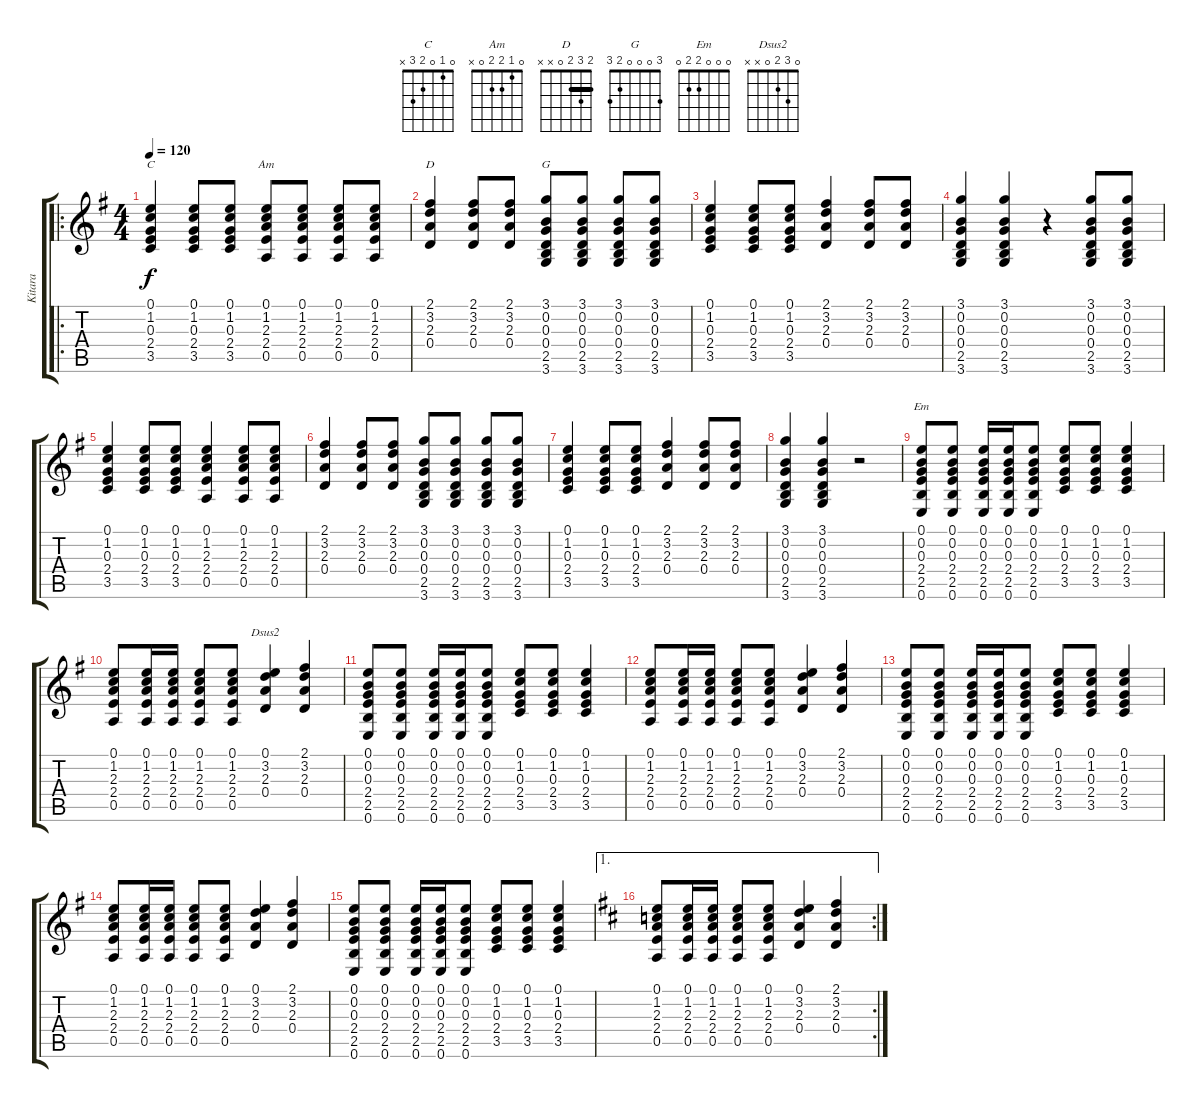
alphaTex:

\track ("Kitara" "Kitara") {instrument distortionguitar}
\staff {score tabs}
\tuning (E4 B3 G3 D3 A2 E2) {hide}
\chord ("C" 0 1 0 2 3 x)
\chord ("Am" 0 1 2 2 0 x)
\chord ("D" 2 3 2 0 x x) {barre 2}
\chord ("G" 3 0 0 0 2 3)
\chord ("Em" 0 0 0 2 2 0)
\chord ("Dsus2" 0 3 2 0 x x)
\ro
\ts (4 4)
\tempo 120
\clef g2
\ks g
(0.1 1.2 0.3 2.4 3.5).4{ch "C" dy f} (0.1 1.2 0.3 2.4 3.5).8 (0.1 1.2 0.3 2.4 3.5).8 (0.1 1.2 2.3 2.4 0.5).8{ch "Am"} (0.1 1.2 2.3 2.4 0.5).8 (0.1 1.2 2.3 2.4 0.5).8 (0.1 1.2 2.3 2.4 0.5).8 |
(2.1 3.2 2.3 0.4).4{ch "D"} (2.1 3.2 2.3 0.4).8 (2.1 3.2 2.3 0.4).8 (3.1 0.2 0.3 0.4 2.5 3.6).8{ch "G"} (3.1 0.2 0.3 0.4 2.5 3.6).8 (3.1 0.2 0.3 0.4 2.5 3.6).8 (3.1 0.2 0.3 0.4 2.5 3.6).8 |
(0.1 1.2 0.3 2.4 3.5).4 (0.1 1.2 0.3 2.4 3.5).8 (0.1 1.2 0.3 2.4 3.5).8 (2.1 3.2 2.3 0.4).4 (2.1 3.2 2.3 0.4).8 (2.1 3.2 2.3 0.4).8 |
(3.1 0.2 0.3 0.4 2.5 3.6).4 (3.1 0.2 0.3 0.4 2.5 3.6).4 r.4 (3.1 0.2 0.3 0.4 2.5 3.6).8 (3.1 0.2 0.3 0.4 2.5 3.6).8 |
(0.1 1.2 0.3 2.4 3.5).4 (0.1 1.2 0.3 2.4 3.5).8 (0.1 1.2 0.3 2.4 3.5).8 (0.1 1.2 2.3 2.4 0.5).4 (0.1 1.2 2.3 2.4 0.5).8 (0.1 1.2 2.3 2.4 0.5).8 |
(2.1 3.2 2.3 0.4).4 (2.1 3.2 2.3 0.4).8 (2.1 3.2 2.3 0.4).8 (3.1 0.2 0.3 0.4 2.5 3.6).8 (3.1 0.2 0.3 0.4 2.5 3.6).8 (3.1 0.2 0.3 0.4 2.5 3.6).8 (3.1 0.2 0.3 0.4 2.5 3.6).8 |
(0.1 1.2 0.3 2.4 3.5).4 (0.1 1.2 0.3 2.4 3.5).8 (0.1 1.2 0.3 2.4 3.5).8 (2.1 3.2 2.3 0.4).4 (2.1 3.2 2.3 0.4).8 (2.1 3.2 2.3 0.4).8 |
(3.1 0.2 0.3 0.4 2.5 3.6).4 (3.1 0.2 0.3 0.4 2.5 3.6).4 r.2 |
(0.1 0.2 0.3 2.4 2.5 0.6).8{ch "Em" instrument distortionguitar} (0.1 0.2 0.3 2.4 2.5 0.6).8 (0.1 0.2 0.3 2.4 2.5 0.6).16 (0.1 0.2 0.3 2.4 2.5 0.6).16 (0.1 0.2 0.3 2.4 2.5 0.6).8 (0.1 1.2 0.3 2.4 3.5).8 (0.1 1.2 0.3 2.4 3.5).8 (0.1 1.2 0.3 2.4 3.5).4 |
(0.1 1.2 2.3 2.4 0.5).8 (0.1 1.2 2.3 2.4 0.5).16 (0.1 1.2 2.3 2.4 0.5).16 (0.1 1.2 2.3 2.4 0.5).8 (0.1 1.2 2.3 2.4 0.5).8 (0.1 3.2 2.3 0.4).4{ch "Dsus2"} (2.1 3.2 2.3 0.4).4 |
(0.1 0.2 0.3 2.4 2.5 0.6).8 (0.1 0.2 0.3 2.4 2.5 0.6).8 (0.1 0.2 0.3 2.4 2.5 0.6).16 (0.1 0.2 0.3 2.4 2.5 0.6).16 (0.1 0.2 0.3 2.4 2.5 0.6).8 (0.1 1.2 0.3 2.4 3.5).8 (0.1 1.2 0.3 2.4 3.5).8 (0.1 1.2 0.3 2.4 3.5).4 |
(0.1 1.2 2.3 2.4 0.5).8 (0.1 1.2 2.3 2.4 0.5).16 (0.1 1.2 2.3 2.4 0.5).16 (0.1 1.2 2.3 2.4 0.5).8 (0.1 1.2 2.3 2.4 0.5).8 (0.1 3.2 2.3 0.4).4 (2.1 3.2 2.3 0.4).4 |
(0.1 0.2 0.3 2.4 2.5 0.6).8 (0.1 0.2 0.3 2.4 2.5 0.6).8 (0.1 0.2 0.3 2.4 2.5 0.6).16 (0.1 0.2 0.3 2.4 2.5 0.6).16 (0.1 0.2 0.3 2.4 2.5 0.6).8 (0.1 1.2 0.3 2.4 3.5).8 (0.1 1.2 0.3 2.4 3.5).8 (0.1 1.2 0.3 2.4 3.5).4 |
(0.1 1.2 2.3 2.4 0.5).8 (0.1 1.2 2.3 2.4 0.5).16 (0.1 1.2 2.3 2.4 0.5).16 (0.1 1.2 2.3 2.4 0.5).8 (0.1 1.2 2.3 2.4 0.5).8 (0.1 3.2 2.3 0.4).4 (2.1 3.2 2.3 0.4).4 |
(0.1 0.2 0.3 2.4 2.5 0.6).8 (0.1 0.2 0.3 2.4 2.5 0.6).8 (0.1 0.2 0.3 2.4 2.5 0.6).16 (0.1 0.2 0.3 2.4 2.5 0.6).16 (0.1 0.2 0.3 2.4 2.5 0.6).8 (0.1 1.2 0.3 2.4 3.5).8 (0.1 1.2 0.3 2.4 3.5).8 (0.1 1.2 0.3 2.4 3.5).4 |
\ae 1
\rc 2
\ks d
(0.1 1.2 2.3 2.4 0.5).8 (0.1 1.2 2.3 2.4 0.5).16 (0.1 1.2 2.3 2.4 0.5).16 (0.1 1.2 2.3 2.4 0.5).8 (0.1 1.2 2.3 2.4 0.5).8 (0.1 3.2 2.3 0.4).4 (2.1 3.2 2.3 0.4).4{instrument acousticguitarsteel}
